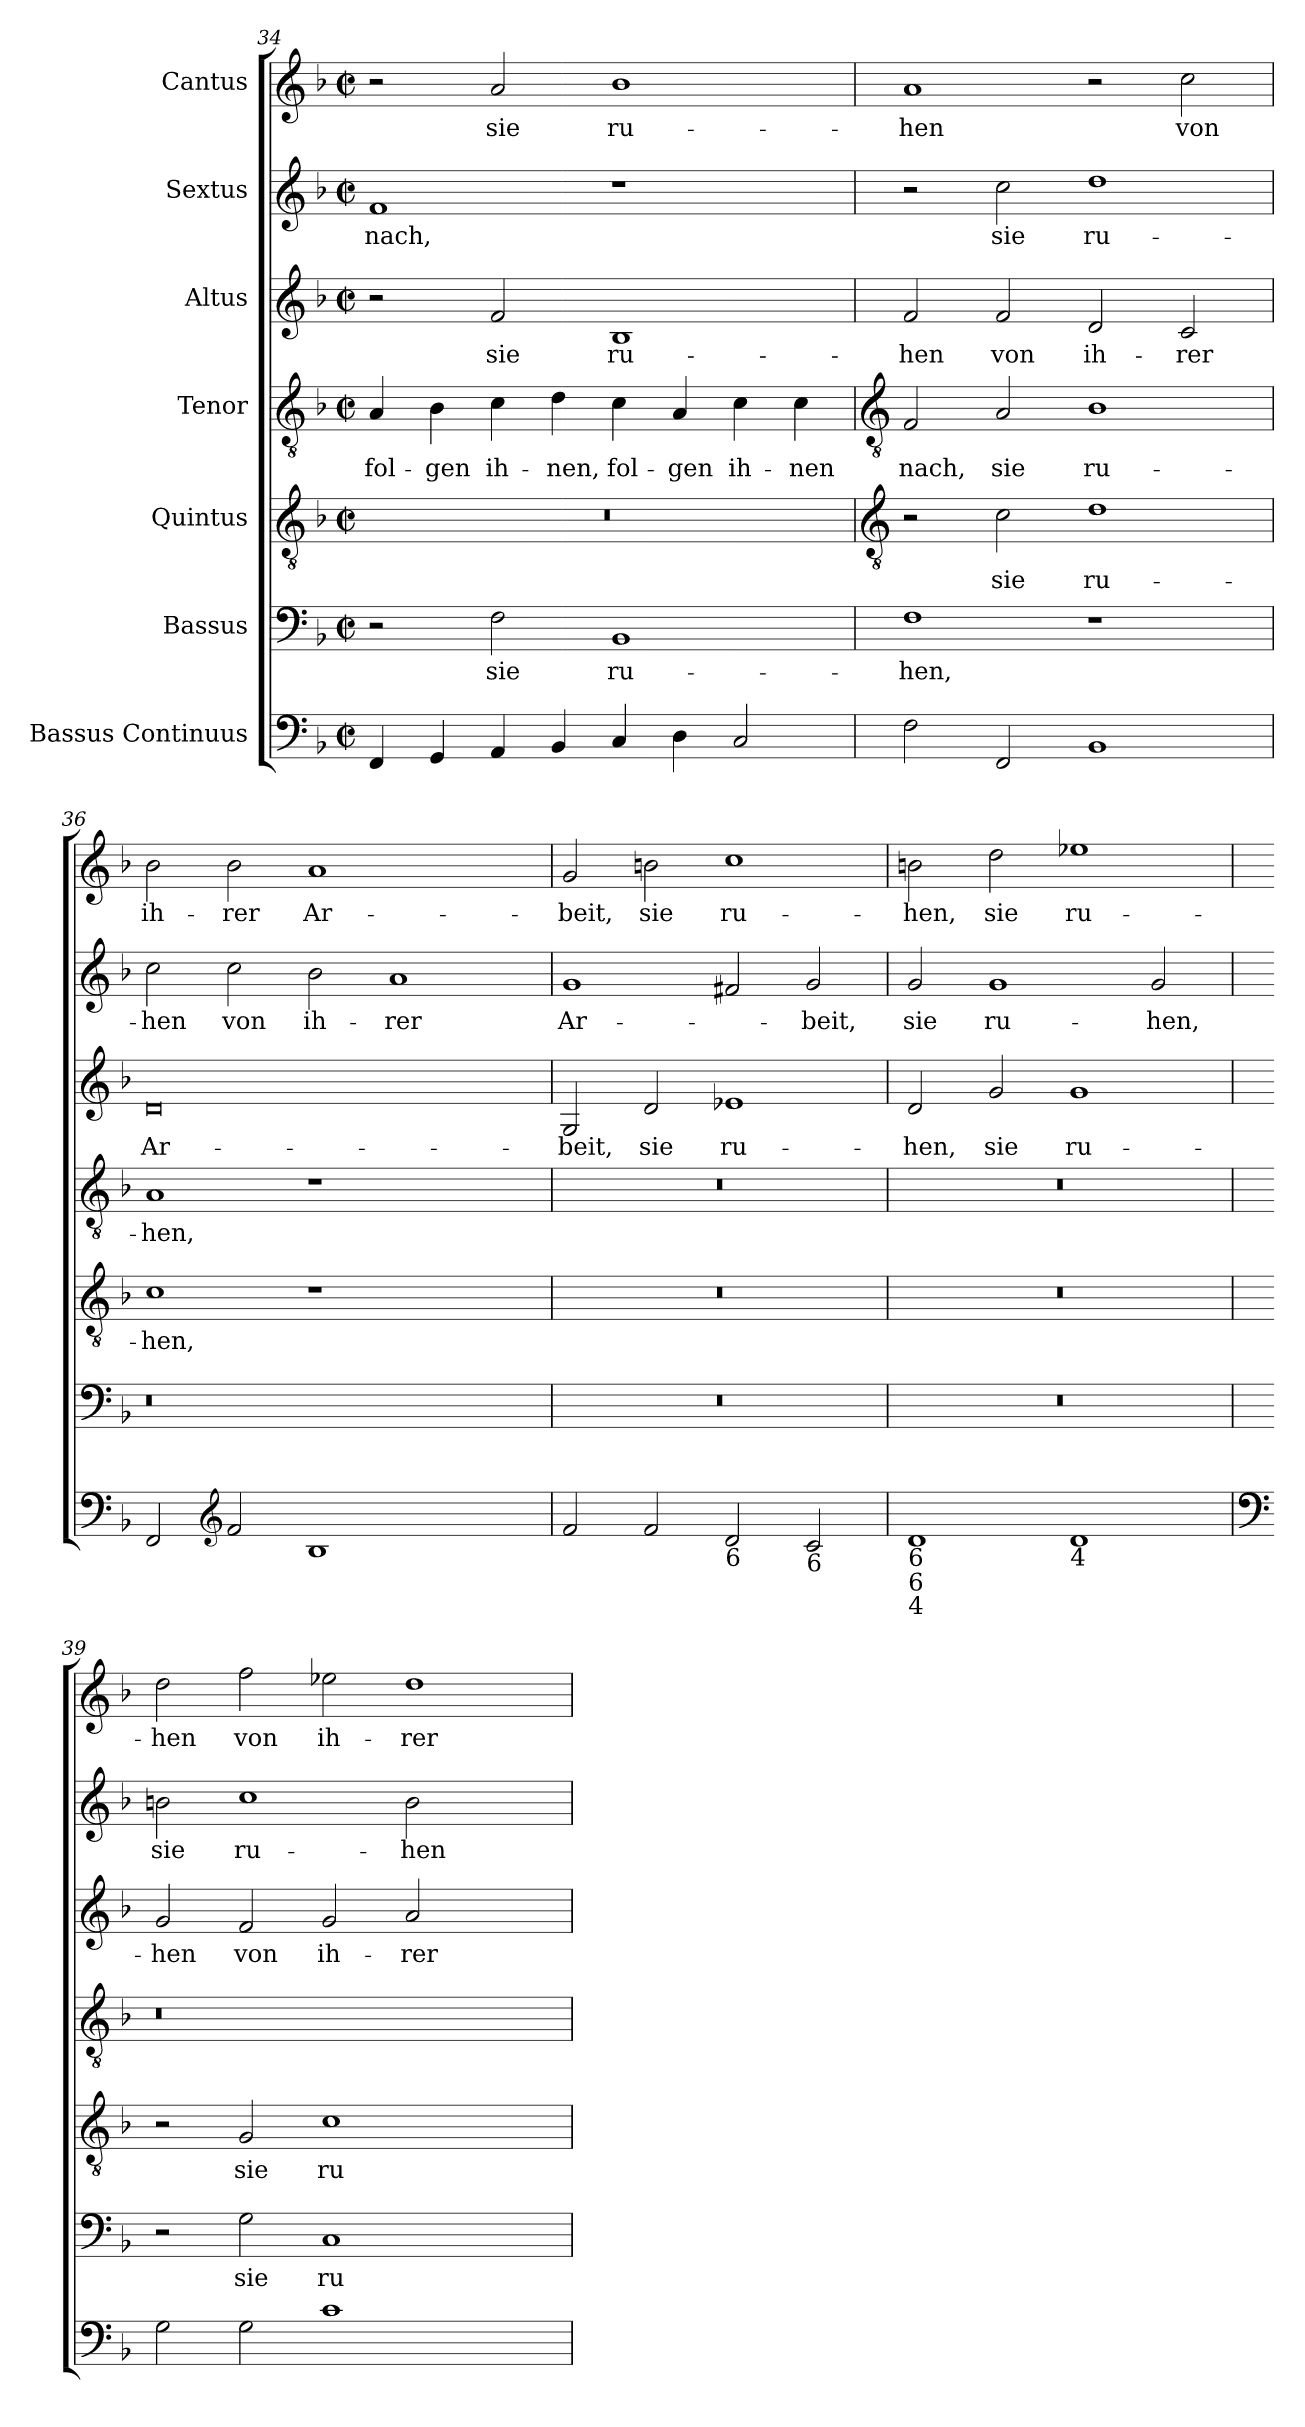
**kern	**kern	**text	**kern	**text	**kern	**text	**kern	**text	**kern	**text	**kern	**text
*part7	*part6	*part6	*part5	*part5	*part4	*part4	*part3	*part3	*part2	*part2	*part1	*part1
*staff7	*staff6	*staff6	*staff5	*staff5	*staff4	*staff4	*staff3	*staff3	*staff2	*staff2	*staff1	*staff1
*I"Bassus Continuus	*I"Bassus	*	*I"Quintus	*	*I"Tenor	*	*I"Altus	*	*I"Sextus	*	*I"Cantus	*
!!LO:LB:g=z
*clefF4	*clefF4	*	*clefGv2	*	*clefGv2	*	*clefG2	*	*clefG2	*	*clefG2	*
*k[b-]	*k[b-]	*	*k[b-]	*	*k[b-]	*	*k[b-]	*	*k[b-]	*	*k[b-]	*
*F:	*F:	*	*F:	*	*F:	*	*F:	*	*F:	*	*F:	*
*M4/2	*M4/2	*	*M4/2	*	*M4/2	*	*M4/2	*	*M4/2	*	*M4/2	*
*met(c|)	*met(c|)	*	*met(c|)	*	*met(c|)	*	*met(c|)	*	*met(c|)	*	*met(c|)	*
=34	=34	=34	=34	=34	=34	=34	=34	=34	=34	=34	=34	=34
!	!	!	!	!	!	!LO:LY:b	!	!	!	!LO:LY:b	!	!
4FF	2r	.	0r	.	4A	fol-	2r	.	1f	nach,	2r	.
!	!	!	!	!	!	!LO:LY:b	!	!	!	!	!	!
4GG	.	.	.	.	4B-	-gen	.	.	.	.	.	.
!	!	!LO:LY:b	!	!	!	!LO:LY:b	!	!LO:LY:b	!	!	!	!LO:LY:b
4AA	2F	sie	.	.	4c	ih-	2f	sie	.	.	2a	sie
!	!	!	!	!	!	!LO:LY:b	!	!	!	!	!	!
4BB-	.	.	.	.	4d	-nen,	.	.	.	.	.	.
!	!	!LO:LY:b	!	!	!	!LO:LY:b	!	!LO:LY:b	!	!	!	!LO:LY:b
4C	1BB-	ru-	.	.	4c	fol-	1B-	ru-	1r	.	1b-	ru-
!	!	!	!	!	!	!LO:LY:b	!	!	!	!	!	!
4D	.	.	.	.	4A	-gen	.	.	.	.	.	.
!	!	!	!	!	!	!LO:LY:b	!	!	!	!	!	!
2C	.	.	.	.	4c	ih-	.	.	.	.	.	.
!	!	!	!	!	!	!LO:LY:b	!	!	!	!	!	!
.	.	.	.	.	4c	-nen	.	.	.	.	.	.
!!LO:LB:g=z
=35	=35	=35	=35	=35	=35	=35	=35	=35	=35	=35	=35	=35
*	*	*	*clefGv2	*	*clefGv2	*	*	*	*	*	*	*
!	!	!LO:LY:b	!	!	!	!LO:LY:b	!	!LO:LY:b	!	!	!	!LO:LY:b
2F	1F	-hen,	2r	.	2F	nach,	2f	hen	2r	.	1a	hen
!	!	!	!	!LO:LY:b	!	!LO:LY:b	!	!LO:LY:b	!	!LO:LY:b	!	!
2FF	.	.	2c	sie	2A	sie	2f	von	2cc	sie	.	.
!	!	!	!	!LO:LY:b	!	!LO:LY:b	!	!LO:LY:b	!	!LO:LY:b	!	!
1BB-	1r	.	1d	ru-	1B-	ru-	2d	ih-	1dd	ru-	2r	.
!	!	!	!	!	!	!	!	!LO:LY:b	!	!	!	!LO:LY:b
.	.	.	.	.	.	.	2c	-rer	.	.	2cc	von
=36	=36	=36	=36	=36	=36	=36	=36	=36	=36	=36	=36	=36
!	!	!	!	!LO:LY:b	!	!LO:LY:b	!	!LO:LY:b	!	!LO:LY:b	!	!LO:LY:b
2FF	0r	.	1c	-hen,	1A	-hen,	0d	Ar-	2cc	hen	2b-	ih-
*clefG2	*	*	*	*	*	*	*	*	*	*	*	*
!	!	!	!	!	!	!	!	!	!	!LO:LY:b	!	!LO:LY:b
2f	.	.	.	.	.	.	.	.	2cc	von	2b-	-rer
!	!	!	!	!	!	!	!	!	!	!LO:LY:b	!	!LO:LY:b
1B-	.	.	1r	.	1r	.	.	.	2b-	ih-	1a	Ar-
!	!	!	!	!	!	!	!	!	!	!LO:LY:b	!	!
.	.	.	.	.	.	.	.	.	1a	-rer	.	.
2ryy	2ryy	.	2ryy	.	2ryy	.	2ryy	.	.	.	2ryy	.
=37	=37	=37	=37	=37	=37	=37	=37	=37	=37	=37	=37	=37
!	!	!	!	!	!	!	!	!LO:LY:b	!	!LO:LY:b	!	!LO:LY:b
2f	0r	.	0r	.	0r	.	2G	-beit,	1g	Ar-	2g	-beit,
!	!	!	!	!	!	!	!	!LO:LY:b	!	!	!	!LO:LY:b
2f	.	.	.	.	.	.	2d	sie	.	.	2bn	sie
!LO:TX:b:t=6	!	!	!	!	!	!	!	!	!	!	!	!
!	!	!	!	!	!	!	!	!LO:LY:b	!	!	!	!LO:LY:b
2d	.	.	.	.	.	.	1e-X	ru-	2f#X	.	1cc	ru-
!LO:TX:b:t=6	!	!	!	!	!	!	!	!	!	!	!	!
!	!	!	!	!	!	!	!	!	!	!LO:LY:b	!	!
2c	.	.	.	.	.	.	.	.	2g	-beit,	.	.
=38	=38	=38	=38	=38	=38	=38	=38	=38	=38	=38	=38	=38
!LO:TX:b:t=6	!	!	!	!	!	!	!	!	!	!	!	!
!LO:TX:b:t=6\n4	!	!	!	!	!	!	!	!	!	!	!	!
!	!	!	!	!	!	!	!	!LO:LY:b	!	!LO:LY:b	!	!LO:LY:b
1d	0r	.	0r	.	0r	.	2d	-hen,	2g	sie	2bn	-hen,
!	!	!	!	!	!	!	!	!LO:LY:b	!	!LO:LY:b	!	!LO:LY:b
.	.	.	.	.	.	.	2g	sie	1g	ru-	2dd	sie
!LO:TX:b:t=4	!	!	!	!	!	!	!	!	!	!	!	!
!	!	!	!	!	!	!	!	!LO:LY:b	!	!	!	!LO:LY:b
1d	.	.	.	.	.	.	1g	ru-	.	.	1ee-X	ru-
!	!	!	!	!	!	!	!	!	!	!LO:LY:b	!	!
.	.	.	.	.	.	.	.	.	2g	-hen,	.	.
=39	=39	=39	=39	=39	=39	=39	=39	=39	=39	=39	=39	=39
*clefF4	*	*	*	*	*	*	*	*	*	*	*	*
!	!	!	!	!	!	!	!	!LO:LY:b	!	!LO:LY:b	!	!LO:LY:b
2G	2r	.	2r	.	0r	.	2g	-hen	2bn	sie	2dd	-hen
!	!	!LO:LY:b	!	!LO:LY:b	!	!	!	!LO:LY:b	!	!LO:LY:b	!	!LO:LY:b
2G	2G	sie	2G	sie	.	.	2f	von	1cc	ru-	2ff	von
!	!	!LO:LY:b	!	!LO:LY:b	!	!	!	!LO:LY:b	!	!	!	!LO:LY:b
1c	1C	ru-	1c	ru-	.	.	2g	ih-	.	.	2ee-X	ih-
!	!	!	!	!	!	!	!	!LO:LY:b	!	!LO:LY:b	!	!LO:LY:b
.	.	.	.	.	.	.	2a	-rer	2b	-hen	1dd	-rer
2ryy	2ryy	.	2ryy	.	2ryy	.	2ryy	.	2ryy	.	.	.
=	=	=	=	=	=	=	=	=	=	=	=	=
*-	*-	*-	*-	*-	*-	*-	*-	*-	*-	*-	*-	*-
